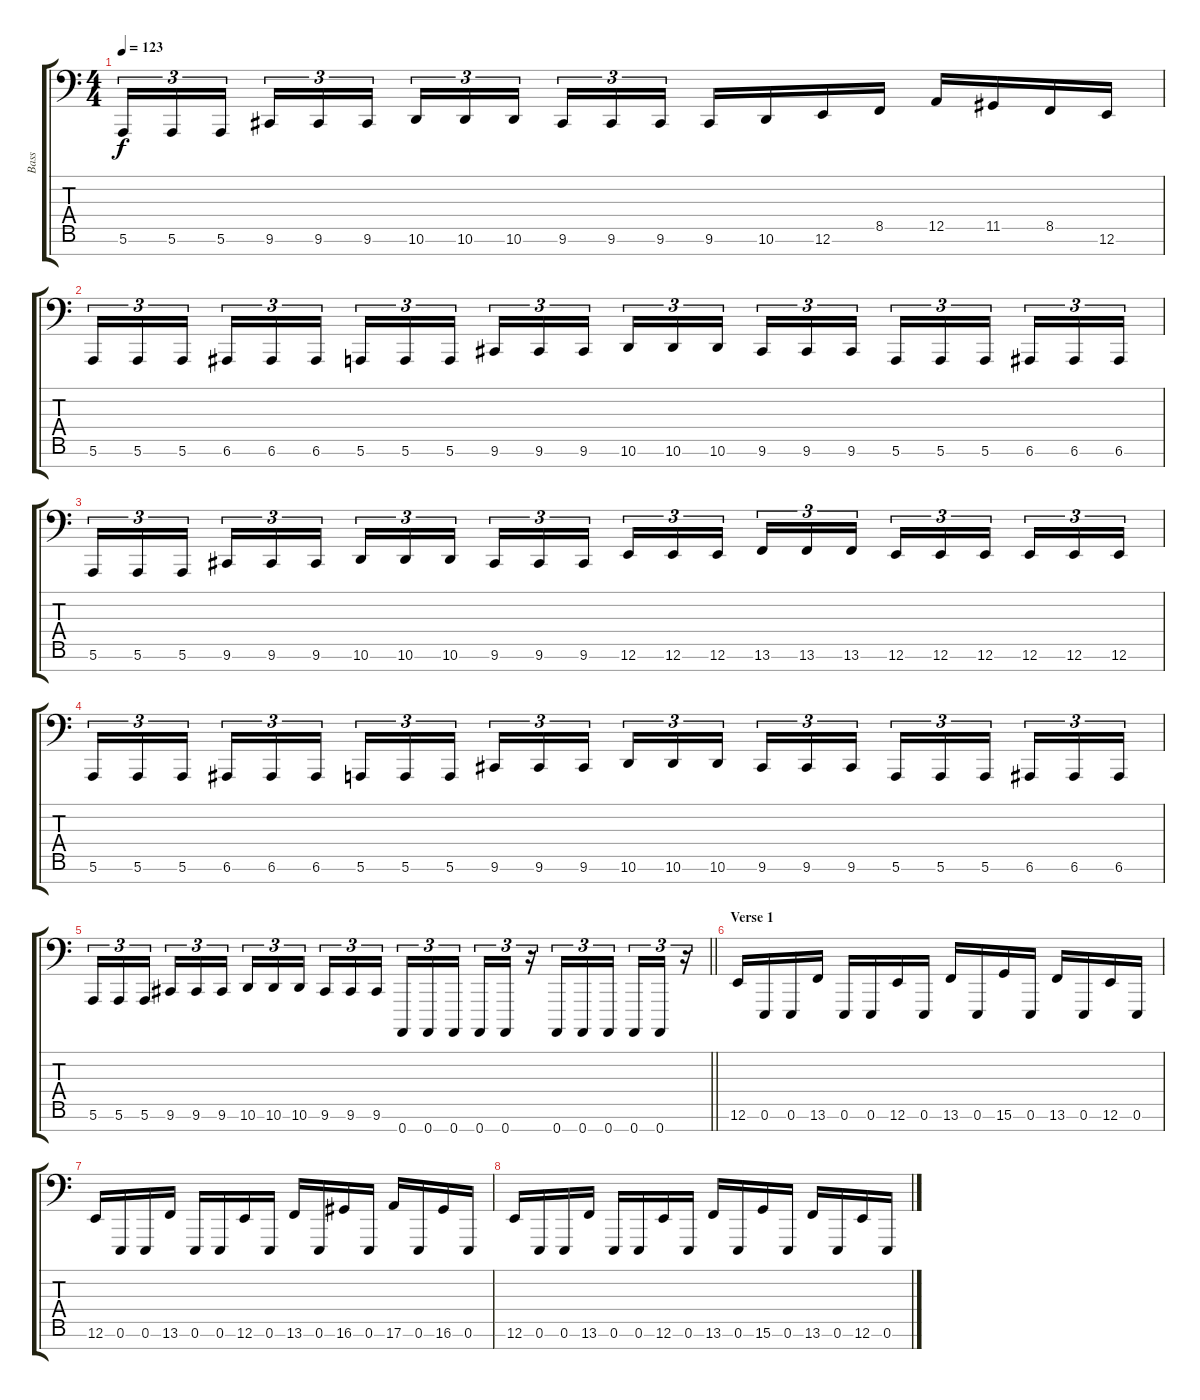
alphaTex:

\track ("Bass" "Bass") {instrument pizzicatostrings}
\staff {score tabs}
\tuning (E3 B2 G2 D2 A1 E1 A0) {hide}
\ts (4 4)
\tempo 123
\clef f4
\ks c
5.6.16{tu (3 2) dy f} 5.6.16{tu (3 2)} 5.6.16{tu (3 2) beam splitsecondary} 9.6.16{tu (3 2)} 9.6.16{tu (3 2)} 9.6.16{tu (3 2)} 10.6.16{tu (3 2)} 10.6.16{tu (3 2)} 10.6.16{tu (3 2) beam splitsecondary} 9.6.16{tu (3 2)} 9.6.16{tu (3 2)} 9.6.16{tu (3 2)} 9.6.16 10.6.16 12.6.16 8.5.16 12.5.16 11.5.16 8.5.16 12.6.16 |
5.6.16{tu (3 2)} 5.6.16{tu (3 2)} 5.6.16{tu (3 2) beam splitsecondary} 6.6.16{tu (3 2)} 6.6.16{tu (3 2)} 6.6.16{tu (3 2)} 5.6.16{tu (3 2)} 5.6.16{tu (3 2)} 5.6.16{tu (3 2) beam splitsecondary} 9.6.16{tu (3 2)} 9.6.16{tu (3 2)} 9.6.16{tu (3 2)} 10.6.16{tu (3 2)} 10.6.16{tu (3 2)} 10.6.16{tu (3 2) beam splitsecondary} 9.6.16{tu (3 2)} 9.6.16{tu (3 2)} 9.6.16{tu (3 2)} 5.6.16{tu (3 2)} 5.6.16{tu (3 2)} 5.6.16{tu (3 2) beam splitsecondary} 6.6.16{tu (3 2)} 6.6.16{tu (3 2)} 6.6.16{tu (3 2)} |
5.6.16{tu (3 2)} 5.6.16{tu (3 2)} 5.6.16{tu (3 2) beam splitsecondary} 9.6.16{tu (3 2)} 9.6.16{tu (3 2)} 9.6.16{tu (3 2)} 10.6.16{tu (3 2)} 10.6.16{tu (3 2)} 10.6.16{tu (3 2) beam splitsecondary} 9.6.16{tu (3 2)} 9.6.16{tu (3 2)} 9.6.16{tu (3 2)} 12.6.16{tu (3 2)} 12.6.16{tu (3 2)} 12.6.16{tu (3 2) beam splitsecondary} 13.6.16{tu (3 2)} 13.6.16{tu (3 2)} 13.6.16{tu (3 2)} 12.6.16{tu (3 2)} 12.6.16{tu (3 2)} 12.6.16{tu (3 2) beam splitsecondary} 12.6.16{tu (3 2)} 12.6.16{tu (3 2)} 12.6.16{tu (3 2)} |
5.6.16{tu (3 2)} 5.6.16{tu (3 2)} 5.6.16{tu (3 2) beam splitsecondary} 6.6.16{tu (3 2)} 6.6.16{tu (3 2)} 6.6.16{tu (3 2)} 5.6.16{tu (3 2)} 5.6.16{tu (3 2)} 5.6.16{tu (3 2) beam splitsecondary} 9.6.16{tu (3 2)} 9.6.16{tu (3 2)} 9.6.16{tu (3 2)} 10.6.16{tu (3 2)} 10.6.16{tu (3 2)} 10.6.16{tu (3 2) beam splitsecondary} 9.6.16{tu (3 2)} 9.6.16{tu (3 2)} 9.6.16{tu (3 2)} 5.6.16{tu (3 2)} 5.6.16{tu (3 2)} 5.6.16{tu (3 2) beam splitsecondary} 6.6.16{tu (3 2)} 6.6.16{tu (3 2)} 6.6.16{tu (3 2)} |
\barLineRight lightlight
5.6.16{tu (3 2)} 5.6.16{tu (3 2)} 5.6.16{tu (3 2) beam splitsecondary} 9.6.16{tu (3 2)} 9.6.16{tu (3 2)} 9.6.16{tu (3 2)} 10.6.16{tu (3 2)} 10.6.16{tu (3 2)} 10.6.16{tu (3 2) beam splitsecondary} 9.6.16{tu (3 2)} 9.6.16{tu (3 2)} 9.6.16{tu (3 2)} 0.7.16{tu (3 2)} 0.7.16{tu (3 2)} 0.7.16{tu (3 2) beam splitsecondary} 0.7.16{tu (3 2)} 0.7.16{tu (3 2)} r.16{tu (3 2)} 0.7.16{tu (3 2)} 0.7.16{tu (3 2)} 0.7.16{tu (3 2) beam splitsecondary} 0.7.16{tu (3 2)} 0.7.16{tu (3 2)} r.16{tu (3 2)} |
\section ("" "Verse 1")
12.6.16 0.6.16 0.6.16 13.6.16 0.6.16 0.6.16 12.6.16 0.6.16 13.6.16 0.6.16 15.6.16 0.6.16 13.6.16 0.6.16 12.6.16 0.6.16 |
12.6.16 0.6.16 0.6.16 13.6.16 0.6.16 0.6.16 12.6.16 0.6.16 13.6.16 0.6.16 16.6.16 0.6.16 17.6.16 0.6.16 16.6.16 0.6.16 |
12.6.16 0.6.16 0.6.16 13.6.16 0.6.16 0.6.16 12.6.16 0.6.16 13.6.16 0.6.16 15.6.16 0.6.16 13.6.16 0.6.16 12.6.16 0.6.16
